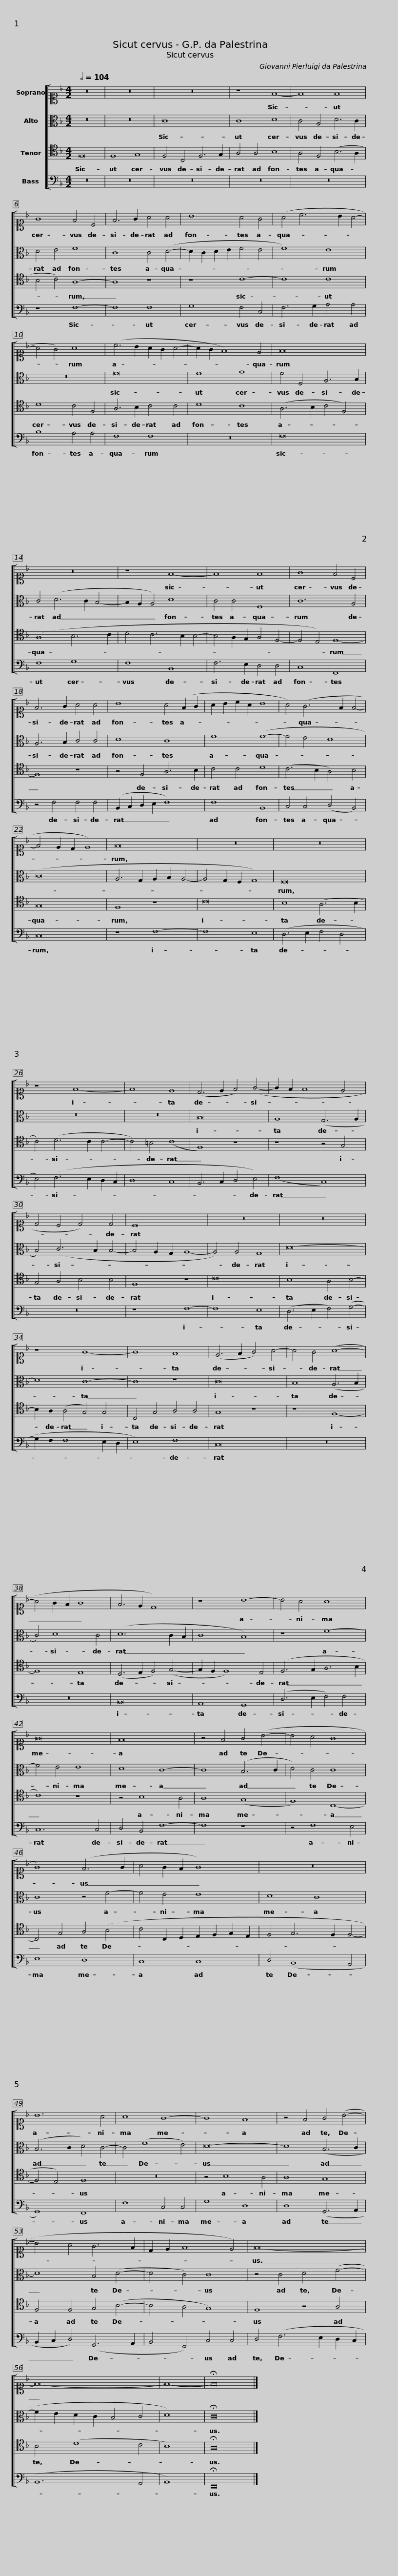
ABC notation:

X:1
%%score [ 1 2 3 4 ]
L:1/8
Q:1/2=104
M:4/2
I:linebreak $
K:F
V:1 alto1
V:2 alto
V:3 tenor
V:4 bass
V:1
 z16 | z16 | z16 | z8 F8- | F8 F8 | %5
 G8 F4 C4 | F6 G2 A4 A4 |$ B8 A4 G4 | (A4 c6 B2 A4- | A4 G4) A8 | %10
 (c6 B2 A2 G2 A4- | A2 G2 F8) E4 | F16 |$ z16 |$ z8 F8- | %15
 F8 F8 | G8 F4 C4 | F6 G2 A4 A4 | B8 A4 (F2 G2 | A2 B2 c2 A2 B8 |$ %20
 A4) (G6 F2 F4- |$ F4 E2 D2 E8) | F16 | z16 | z16 | %25
 z8 F8- | F8 E8 | (D6 E2 F4) (G4- | G2 F2 F8 E4 |$ D4 C4 D4) D4 | %30
 C16 | z16 | z16 | z8 G8- | G8 F8 | %35
 (E6 F2 G4) A4- |$ A4 G4 (A8- | A4 G2 F2 G8 | F6 E2 D8) | z8 B8- | %40
 B4 A4 A8 | G16 | F16 |$ z4 F4 G4 (B4- | B4 A4 G8 | %45
 G8) (F6 G2 | A4 G2 F2 G8) | z16 | B12 A4 | A8 G8- |$ %50
 G8 F8 | z4 F4 G4 (B4- | B4 A4 G6 F2 | D2 E2 F8 E4) | F16- | %55
 F16- | F16- | !fermata!F16 |] %58
V:2
 z16 | z16 | C16 | C8 D8 | C4 A,4 D6 C2 | %5
 D4 E4 F8 | C8 C4 (D4- |$ D2 C2 D2 E2 F4 E4 | F8) E8 | z16 | %10
 F16 | F8 G8 | F4 F,4 A,6 B,2 |$ C4 (D6 C2 B,4- |$ B,2 A,2 A,4) D8 | %15
 C4 C4 F,8 | C12 A,4 | A,6 B,2 C4 C4 | D8 C8 | F8 (F8- |$ %20
 F4 E4 D8 |$ C16 | A,6 G,2 A,2 B,2 A,4- | A,4 G,2 F,2 G,8) | F,16 | %25
 z16 | z16 | B,16 | A,8 (G,6 A,2 |$ B,4) (C6 B,2 B,4- | %30
 B,4 A,2 G,2 A,8- | A,4) A,4 G,8 | D16- | D8 C8- | C8 z8 | %35
 C16 |$ B,8 (A,6 B,2 | C4) D8 C4 | (D12 C2 B,2 | C8 B,8) | %40
 z8 F8- | F4 E4 E8 | D8 C8- |$ C8 (B,6 C2 | D4) C4 C8 | %45
 C8 z4 F4- | F4 E4 E8 | D8 C8 | (B,6 C2 D4) C4- | C4 (F8 E4) |$ %50
 D16- | D8 (B,6 C2 | D8) B,4 (D4- | D4 C4) C8 | z4 C4 D4 (F4- | %55
 F2 E2 D2 C2 B,4 C4 | D16) | !fermata!C16 |] %58
V:3
 F,16 | F,8 G,8 | F,4 C,4 F,6 G,2 | A,4 A,4 B,8 | A,4 F,4 (B,6 A,2 | %5
 B,4 C4) A,8- | A,8 z8 |$ z8 C8- | C8 C8 | D8 C4 F,4 | %10
 A,6 B,2 C4 C4 | D8 C8 | (A,6 B,2 C4 F,4) |$ (A,8 B,6 C2 |$ D4 C6 B,2 B,4- | %15
 B,4 A,2 G,2 A,4 F,4- | F,4 E,4) F,8- | F,8 z8 | z4 F,4 A,6 B,2 | C4 C4 D8 |$ %20
 (C6 B,2 A,4) B,4 |$ G,16 | F,8 z8 | C16 | B,8 (A,6 B,2 | %25
 C4) (D6 C2 C4- | C4) =B,4 (C8 | F,8) z8 | z8 z4 G,4 |$ G,4 A,4 B,4 B,4 | %30
 F,8 z8 | C16 | B,8 A,4 B,4- | B,2 A,2 (A,4 G,4) G,4 | C,4 G,4 A,4 A,4 | %35
 G,8 z8 |$ z8 F,8- | F,8 E,8 | (D,6 E,2 F,4) (G,4- | G,2 F,2 F,8) E,4 | %40
 (F,6 G,2 A,6 B,2 | C8) z8 | z4 B,8 A,4 |$ A,8 (G,8 | F,8) C,8- | %45
 C,4 G,4 A,4 (B,4 | C4 C,2 D,2 E,2 F,2 G,2 E,2 | F,4 G,6 F,2 F,4- | F,4 E,4) F,8 | z16 |$ %50
 z4 B,8 A,4 | A,8 G,8 | F,4 F,4 G,4 (B,4- | B,4 A,4 G,8) | F,8 z4 A,4 | %55
 B,4 (D8 C4 | B,16) | !fermata!A,16 |] %58
V:4
 z16 | z16 | z16 | z16 | z16 | %5
 z8 F,8- | F,8 F,8 |$ G,8 F,4 C,4 | F,6 G,2 A,4 A,4 | B,8 A,4 A,4 | %10
 F,8 F,8 | z16 | F,16 |$ F,8 G,8 |$ F,8 B,,8 | %15
 F,6 E,2 D,4 D,4 | C,8 F,,8 | z4 F,4 F,4 F,4 | (B,,2 C,2 D,2 E,2 F,8) | F,8 B,,8 |$ %20
 C,4 C,4 (D,4 B,,4) |$ C,16 | z8 F,8- | F,8 E,8 | (D,6 E,2 F,4 D,4 | %25
 E,4) (F,6 E,2 D,2 C,2 | D,8 C,8 | B,,6 C,2 D,4 E,4) | (F,8 C,8) |$ z16 | %30
 z8 F,8- | F,8 E,8 | (D,6 E,2 F,4) (G,4- | G,2 F,2 F,8 E,2 D,2 | E,8) F,8 | %35
 C,16 |$ z16 | z16 | B,,16 | A,,8 G,,8 | %40
 (D,6 E,2 F,4) F,4 | C,12 C,4 | D,4 B,,4 F,8- |$ F,8 z8 | z4 F,8 E,4 | %45
 E,8 D,8 | C,8 C,8 | D,4 (B,,8 A,,4 | G,,8) F,,8 | F,8 C,4 C,4 |$ %50
 G,8 D,8 | D,8 (G,,6 A,,2 | B,,2 C,2 D,4) (G,,6 A,,2 | B,,4 F,,4) C,4 C,4 | D,4 (F,6 E,2 D,2 C,2 | %55
 B,,12 A,,4 | B,,16) | !fermata!F,,16 |] %58
